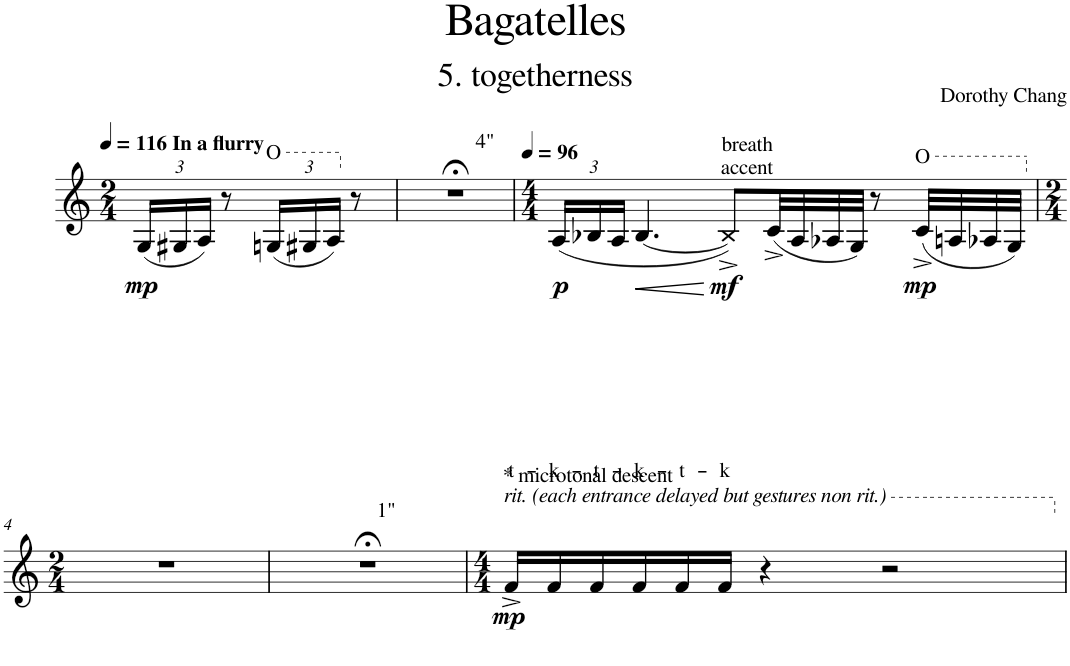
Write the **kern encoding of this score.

**kern	**text	**dynam
*part1	*part1	*part1
*staff1	*staff1	*staff1
*I"Alto Flute	*	*
*I'A. Fl.	*	*
*clefG2	*	*
*Trd3c5	*	*
*k[]	*	*
*M2/4	*	*
*MM116	*	*
*Xbrackettup	*	*
=1	=1	=1
!LO:TX:a:B:t=In a flurry	!	!
!	!	!LO:DY:b
(24G/LL	.	mp
24G#X/	.	.
24A/JJ)	.	.
8r	.	.
!LO:TX:a:t=O	!	!
(24Gn/LL	.	.
24G#X/	.	.
24A/JJ)	.	.
8r	.	.
=2	=2	=2
!LO:TX:a:t=4"	!	!
2r;<	.	.
=3	=3	=3
*M4/4	*	*
*MM96	*	*
!	!	!LO:DY:b
(24A/LL	.	p
24B-X/	.	.
24A/JJ	.	.
!	!	!LO:HP:b
[4.B-/	.	<
!LO:TX:a:t=breath	!	!
!LO:TX:a:t=accent	!	!
!	!	!LO:DY:n=1:b
8B-^/L])	.	[ mf
(32c^/LL	.	.
32A/	.	.
32A-X/	.	.
32G/JJJ)	.	.
8r	.	.
!LO:TX:a:t=O	!	!
!	!	!LO:DY:n=2:b
(32c^/LLL	.	mp
32An/	.	.
32A-X/	.	.
32G/JJJ)	.	.
!!LO:LB:g=z
=4	=4	=4
*M2/4	*	*
2r	.	.
=5	=5	=5
!LO:TX:a:t=1"	!	!
2r;<	.	.
=6	=6	=6
*M4/4	*	*
*Xtuplet	*	*
!LO:TX:a:t=* microtonal descent	!	!
!LO:TX:a:t=rit. (each entrance delayed but gestures non rit.)	!	!
!	!LO:LY:a	!LO:DY:b
24f^/LL	t-	mp
!	!LO:LY:a	!
24f/	-k-	.
!	!LO:LY:a	!
24f/	-t-	.
!	!LO:LY:a	!
24f/	-k-	.
!	!LO:LY:a	!
24f/	-t-	.
!	!LO:LY:a	!
24f/JJ	-k	.
4r	.	.
2r	.	.
=	=	=
*-	*-	*-
